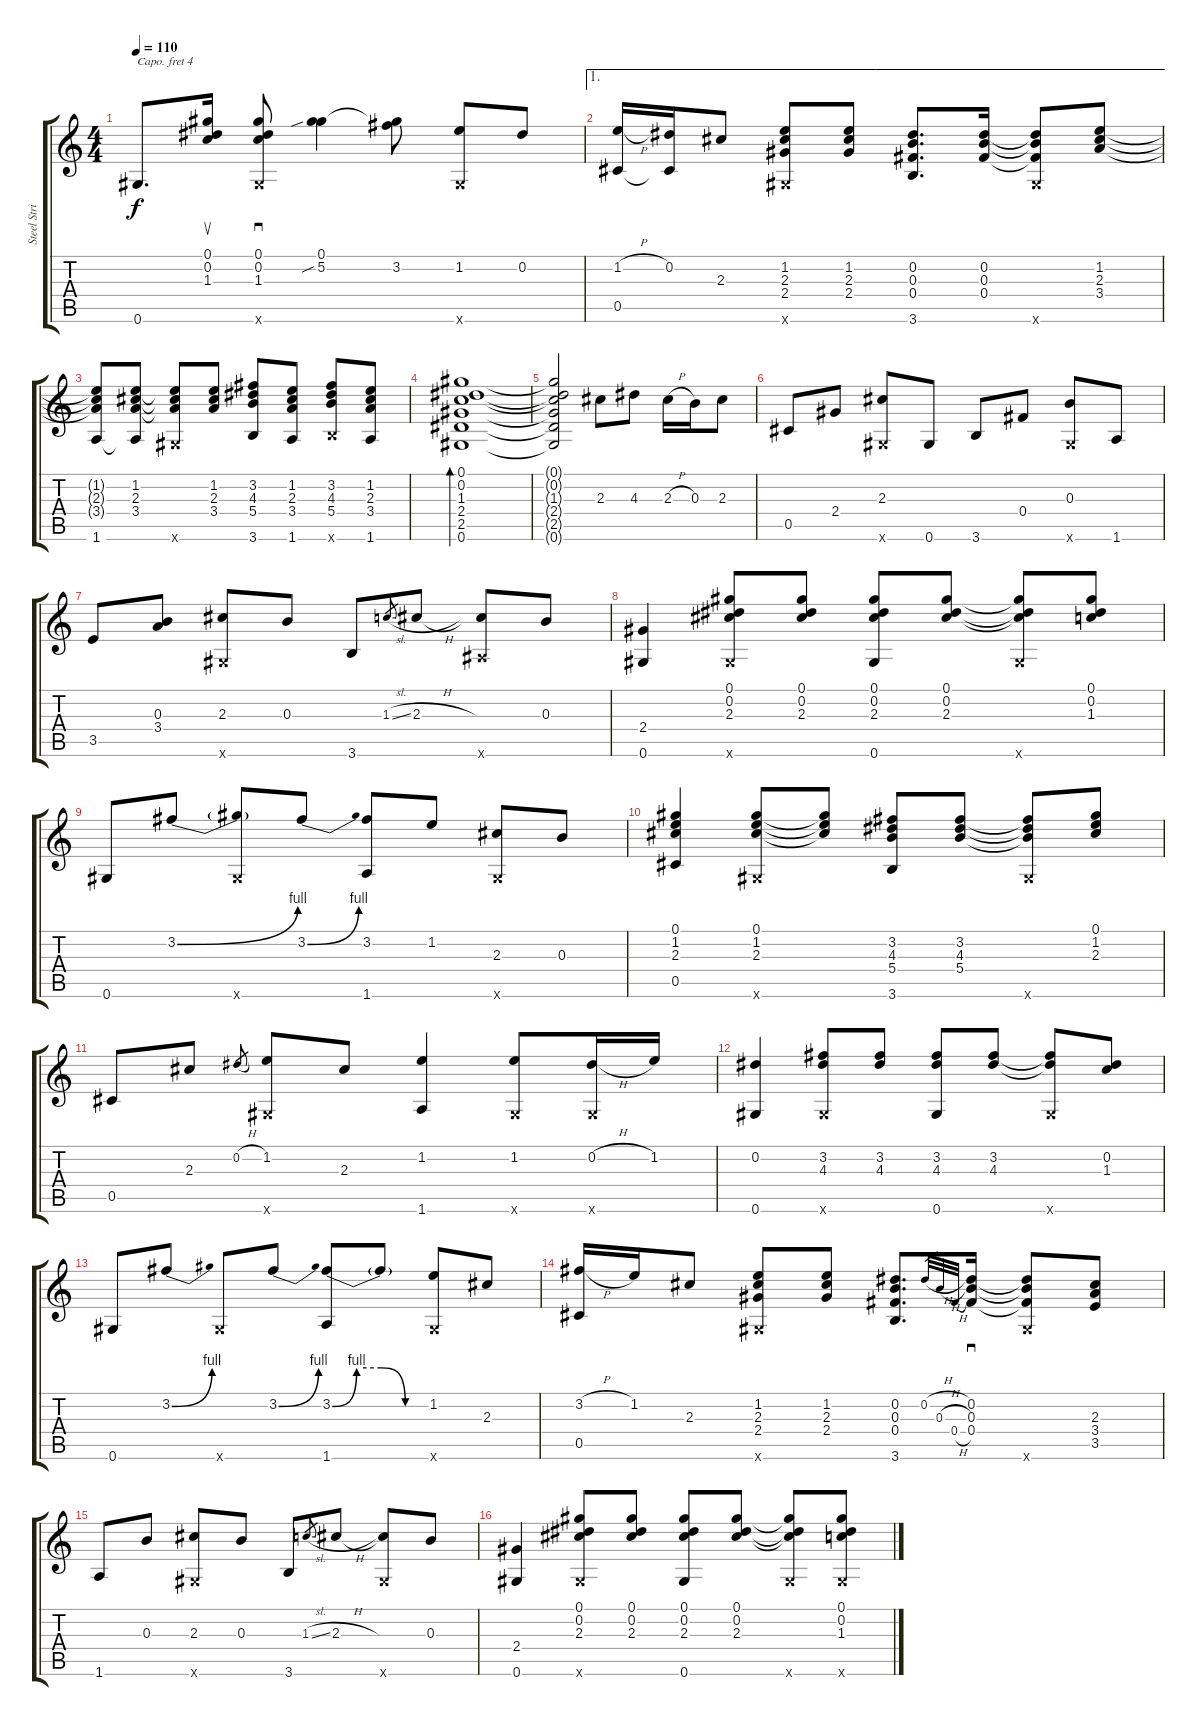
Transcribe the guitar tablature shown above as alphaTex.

\track ("Steel String" "Steel Stri") {instrument acousticguitarsteel}
\staff {score tabs}
\capo 4
\tuning (E4 B3 G3 D3 A2 E2) {hide}
\ts (4 4)
\tempo 110
\clef g2
\ks c
0.6.8{d dy f} (0.1 0.2 1.3).16{su} (0.1 0.2 1.3 0.6{x}).8{sd} (0.1 5.2{sib}).4 (0.1{t} 3.2).8 (1.2 0.6{x}).8 0.2.8 |
\ae 1
(1.2{h} 0.5).16 (0.2 0.5{t}).16 2.3.8 (1.2 2.3 2.4 0.6{x}).8 (1.2 2.3 2.4).8 (0.2 0.3 0.4 3.6).8{d} (0.2 0.3 0.4).16 (0.2{t} 0.3{t} 0.4{t} 0.6{x}).8 (1.2 2.3 3.4).8 |
(1.2{t} 2.3{t} 3.4{t} 1.6).8 (1.2 2.3 3.4 1.6{t}).8 (1.2{t} 2.3{t} 3.4{t} 0.6{x}).8 (1.2 2.3 3.4).8 (3.2 4.3 5.4 3.6).8 (1.2 2.3 3.4 1.6).8 (3.2 4.3 5.4 3.6{x}).8 (1.2 2.3 3.4 1.6).8 |
(0.1 0.2 1.3 2.4 2.5 0.6).1{bd 240} |
(0.1{t} 0.2{t} 1.3{t} 2.4{t} 2.5{t} 0.6{t}).2 2.3.8 4.3.8 2.3{h}.16 0.3.16 2.3.8 |
0.5.8 2.4.8 (2.3 0.6{x}).8 0.6.8 3.6.8 0.4.8 (0.3 0.6{x}).8 1.6.8 |
3.5.8 (0.3 3.4).8 (2.3 0.6{x}).8 0.3.8 3.6.8 1.3{sl}.8{gr} 2.3{h}.8 (2.3{t} 2.6{x}).8 0.3.8 |
(2.4 0.6).4 (0.1 0.2 2.3 0.6{x}).8 (0.1 0.2 2.3).8 (0.1 0.2 2.3 0.6).8 (0.1 0.2 2.3).8 (0.1{t} 0.2{t} 2.3{t} 0.6{x}).8 (0.1 0.2 1.3).8 |
0.6.8 3.2{be (bend 0 0 60 4)}.8 (3.2{t} 0.6{x}).8 3.2{be (bend 0 0 60 4)}.8 (3.2 1.6).8 1.2.8 (2.3 0.6{x}).8 0.3.8 |
(0.1 1.2 2.3 0.5).4 (0.1 1.2 2.3 0.6{x}).8 (0.1{t} 1.2{t} 2.3{t}).8 (3.2 4.3 5.4 3.6).8 (3.2 4.3 5.4).8 (3.2{t} 4.3{t} 5.4{t} 0.6{x}).8 (0.1 1.2 2.3).8 |
0.5.8 2.3.8 0.2{h}.8{gr} (1.2 0.6{x}).8 2.3.8 (1.2 1.6).4 (1.2 0.6{x}).8 (0.2{h} 0.6{x}).16 1.2.16 |
(0.2 0.6).4 (3.2 4.3 0.6{x}).8 (3.2 4.3).8 (3.2 4.3 0.6).8 (3.2 4.3).8 (3.2{t} 4.3{t} 0.6{x}).8 (0.2 1.3).8 |
0.6.8 3.2{be (bend 0 0 60 4)}.8 0.6{x}.8 3.2{be (bend 0 0 60 4)}.8 (3.2{be (custom 0 0 15 4 30 4 45 0 60 0)} 1.6).8 3.2{t}.8 (1.2 0.6{x}).8 2.3.8 |
(3.2{h} 0.5).16 1.2.16 2.3.8 (1.2 2.3 2.4 0.6{x}).8 (1.2 2.3 2.4).8 (0.2 0.3 0.4 3.6).8{d} 0.2{h}.32{gr} 0.3{h}.32{gr} 0.4{h}.32{gr} (0.2 0.3 0.4).16{sd} (0.2{t} 0.3{t} 0.4{t} 0.6{x}).8 (2.3 3.4 3.5).8 |
1.6.8 0.3.8 (2.3 0.6{x}).8 0.3.8 3.6.8 1.3{sl}.8{gr} 2.3{h}.8 (2.3{t} 0.6{x}).8 0.3.8 |
(2.4 0.6).4 (0.1 0.2 2.3 0.6{x}).8 (0.1 0.2 2.3).8 (0.1 0.2 2.3 0.6).8 (0.1 0.2 2.3).8 (0.1{t} 0.2{t} 2.3{t} 0.6{x}).8 (0.1 0.2 1.3 0.6{x}).8
